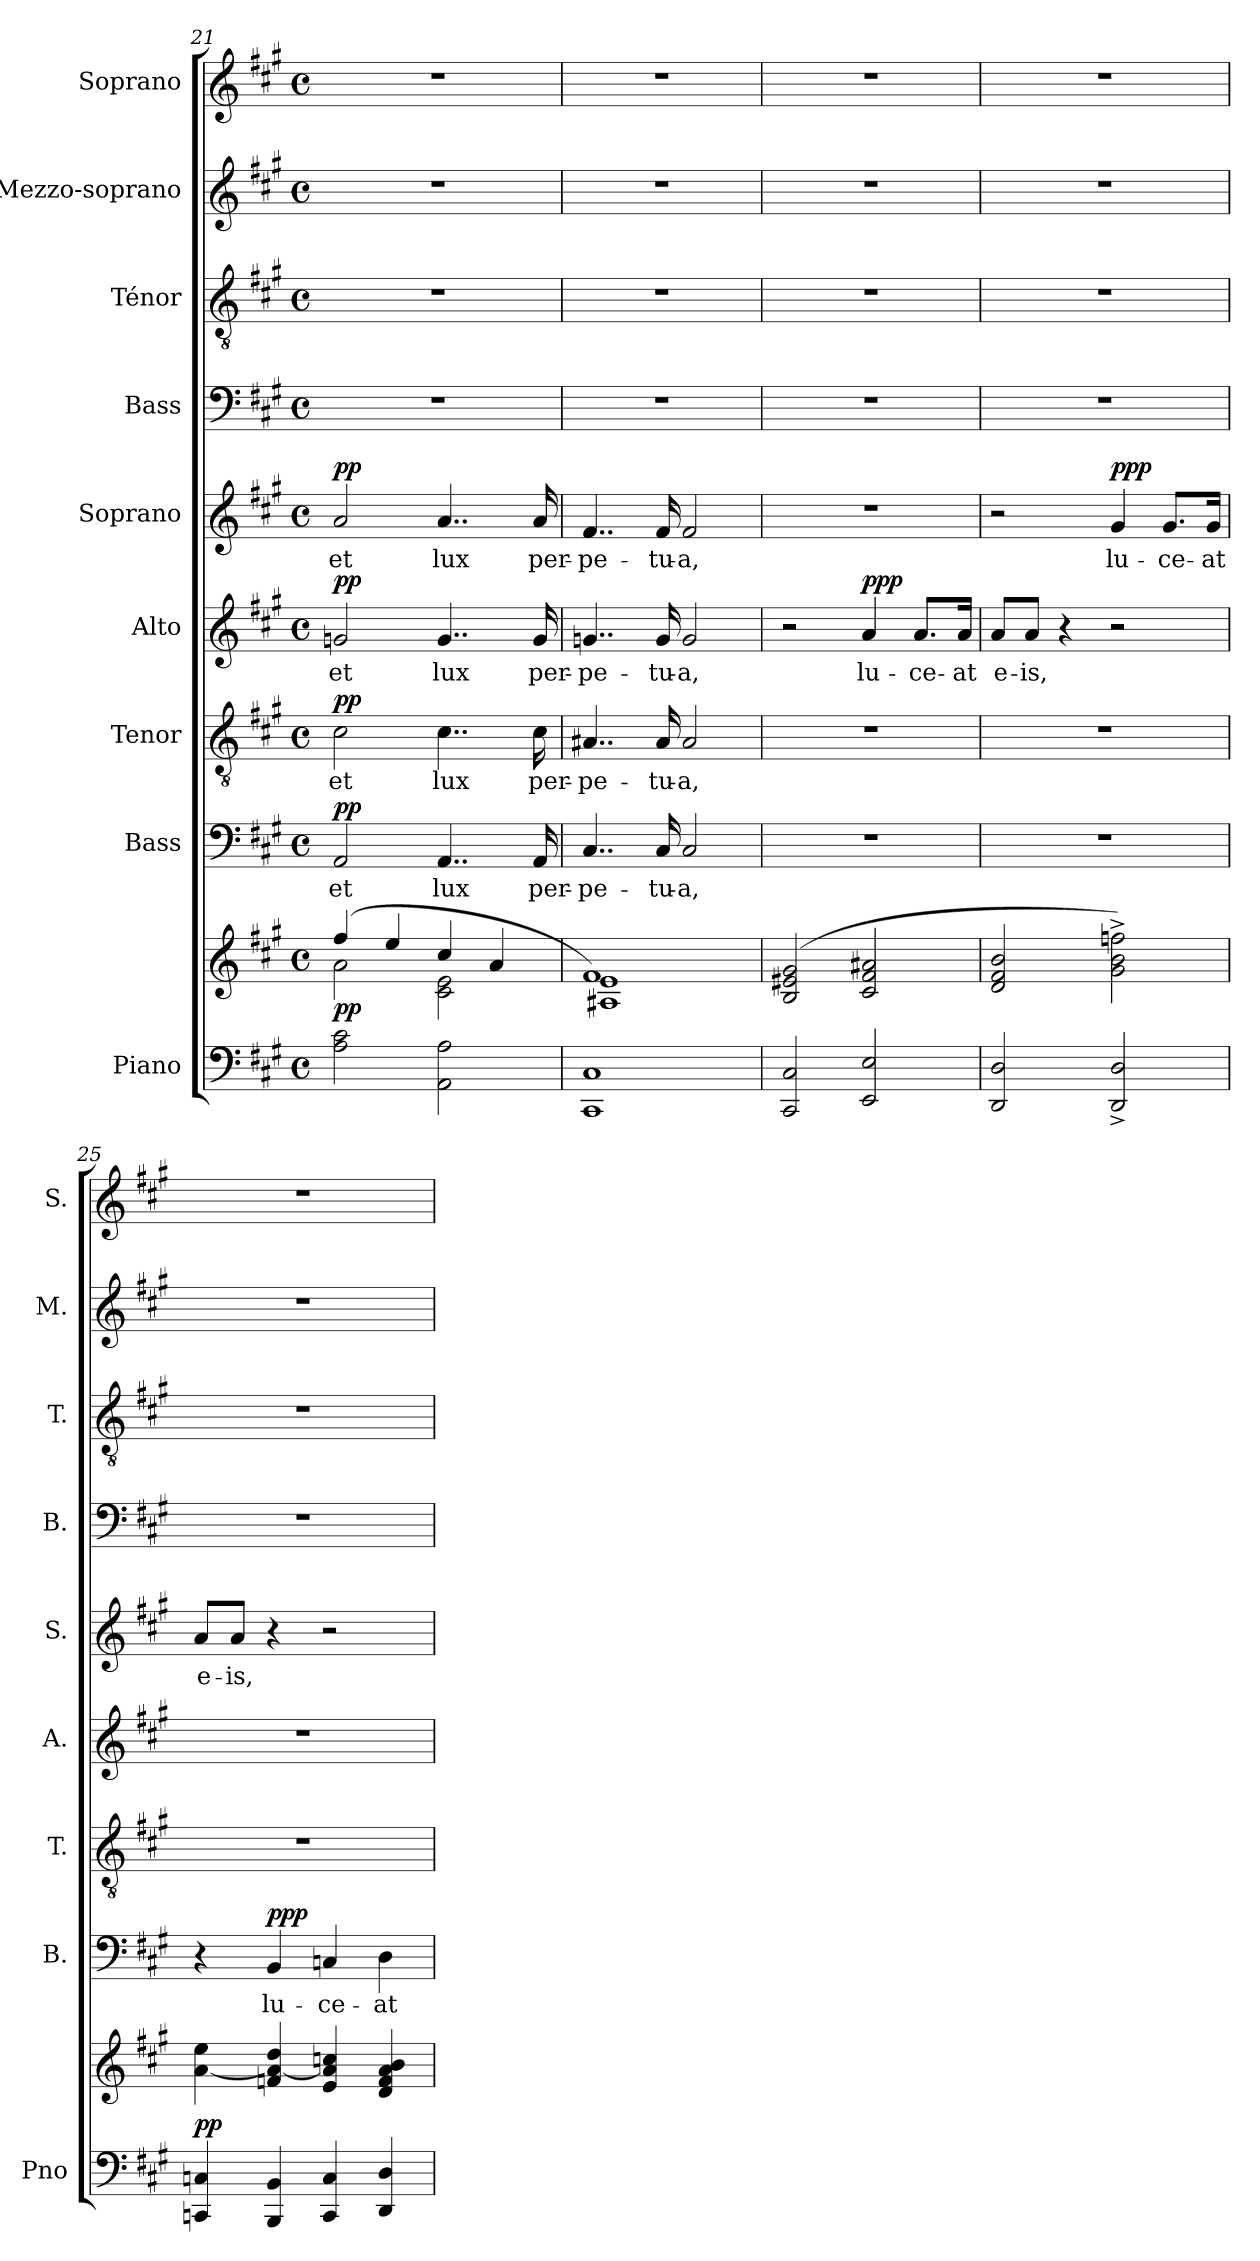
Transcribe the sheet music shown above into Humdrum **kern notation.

**kern	**kern	**dynam	**kern	**text	**dynam	**kern	**text	**dynam	**kern	**text	**dynam	**kern	**text	**dynam	**kern	**kern	**kern	**kern
*part9	*part9	*part9	*part8	*part8	*part8	*part7	*part7	*part7	*part6	*part6	*part6	*part5	*part5	*part5	*part4	*part3	*part2	*part1
*staff10	*staff9	*staff9/10	*staff8	*staff8	*staff8	*staff7	*staff7	*staff7	*staff6	*staff6	*staff6	*staff5	*staff5	*staff5	*staff4	*staff3	*staff2	*staff1
*I"Piano	*	*	*I"Bass	*	*	*I"Tenor	*	*	*I"Alto	*	*	*I"Soprano	*	*	*I"Bass	*I"Ténor	*I"Mezzo-soprano	*I"Soprano
*I'Pno	*	*	*I'B.	*	*	*I'T.	*	*	*I'A.	*	*	*I'S.	*	*	*I'B.	*I'T.	*I'M.	*I'S.
*clefF4	*clefG2	*	*clefF4	*	*	*clefGv2	*	*	*clefG2	*	*	*clefG2	*	*	*clefF4	*clefGv2	*clefG2	*clefG2
*	*	*	*	*	*	*	*	*	*ITrd2c3	*	*	*	*	*	*	*	*	*
*k[f#c#g#]	*k[f#c#g#]	*	*k[f#c#g#]	*	*	*k[f#c#g#]	*	*	*k[f#c#g#d#a#e#]	*	*	*k[f#c#g#]	*	*	*k[f#c#g#]	*k[f#c#g#]	*k[f#c#g#]	*k[f#c#g#]
*M4/4	*M4/4	*	*M4/4	*	*	*M4/4	*	*	*M4/4	*	*	*M4/4	*	*	*M4/4	*M4/4	*M4/4	*M4/4
*met(c)	*met(c)	*	*met(c)	*	*	*met(c)	*	*	*met(c)	*	*	*met(c)	*	*	*met(c)	*met(c)	*met(c)	*met(c)
=21	=21	=21	=21	=21	=21	=21	=21	=21	=21	=21	=21	=21	=21	=21	=21	=21	=21	=21
*	*^	*	*	*	*	*	*	*	*	*	*	*	*	*	*	*	*	*
!	!	!	!LO:DY:b	!	!	!LO:DY:a	!	!	!LO:DY:a	!	!	!LO:DY:a	!	!	!LO:DY:a	!	!	!	!
2A\ 2c#\	(4ff#/	2a\	pp	2AA/	et	pp	2c#\	et	pp	2eni/	et	pp	2a/	et	pp	1r	1r	1r	1r
.	4ee/	.	.	.	.	.	.	.	.	.	.	.	.	.	.	.	.	.	.
2AA\ 2A\	4cc#/	2c#\ 2e\	.	4..AA/	lux	.	4..c#\	lux	.	4..ei/	lux	.	4..a/	lux	.	.	.	.	.
.	4a/	.	.	.	.	.	.	.	.	.	.	.	.	.	.	.	.	.	.
.	.	.	.	16AA/	per-	.	16c#\	per-	.	16ei/	per-	.	16a/	per-	.	.	.	.	.
!!LO:LB:g=z
=22	=22	=22	=22	=22	=22	=22	=22	=22	=22	=22	=22	=22	=22	=22	=22	=22	=22	=22	=22
1CC# 1C#	1f#)	1A#X 1e	.	4..C#/	-pe-	.	4..A#X/	-pe-	.	4..eni/	-pe-	.	4..f#/	-pe-	.	1r	1r	1r	1r
.	.	.	.	16C#/	-tu-	.	16A#/	-tu-	.	16ei/	-tu-	.	16f#/	-tu-	.	.	.	.	.
.	.	.	.	2C#/	-a,	.	2A#/	-a,	.	2ei/	-a,	.	2f#/	-a,	.	.	.	.	.
*	*v	*v	*	*	*	*	*	*	*	*	*	*	*	*	*	*	*	*	*
=23	=23	=23	=23	=23	=23	=23	=23	=23	=23	=23	=23	=23	=23	=23	=23	=23	=23	=23
2CC#/ 2C#/	(2B/ 2e#X/ 2g#/	.	1r	.	.	1r	.	.	2r	.	.	1r	.	.	1r	1r	1r	1r
!	!	!	!	!	!	!	!	!	!	!	!LO:DY:a	!	!	!	!	!	!	!
2EE/ 2E/	2c#/ 2f#/ 2a#X/	.	.	.	.	.	.	.	4f#i/	lu-	ppp	.	.	.	.	.	.	.
.	.	.	.	.	.	.	.	.	8.f#i/L	-ce-	.	.	.	.	.	.	.	.
.	.	.	.	.	.	.	.	.	16f#i/Jk	-at	.	.	.	.	.	.	.	.
=24	=24	=24	=24	=24	=24	=24	=24	=24	=24	=24	=24	=24	=24	=24	=24	=24	=24	=24
2DD/ 2D/	2d/ 2f#/ 2b/	.	1r	.	.	1r	.	.	8f#i/L	e-	.	2r	.	.	1r	1r	1r	1r
.	.	.	.	.	.	.	.	.	8f#i/J	-is,	.	.	.	.	.	.	.	.
.	.	.	.	.	.	.	.	.	4r	.	.	.	.	.	.	.	.	.
!	!	!	!	!	!	!	!	!	!	!	!	!	!	!LO:DY:a	!	!	!	!
2DD/^ 2D/^	2g#\^ 2b\^ 2ffn\^)	.	.	.	.	.	.	.	2r	.	.	4g#/	lu-	ppp	.	.	.	.
.	.	.	.	.	.	.	.	.	.	.	.	8.g#/L	-ce-	.	.	.	.	.
.	.	.	.	.	.	.	.	.	.	.	.	16g#/Jk	-at	.	.	.	.	.
=25	=25	=25	=25	=25	=25	=25	=25	=25	=25	=25	=25	=25	=25	=25	=25	=25	=25	=25
!	!	!LO:DY:a=2	!	!	!	!	!	!	!	!	!	!	!	!	!	!	!	!
4CCn/ 4Cn/	[4a\ 4ee\	pp	4r	.	.	1r	.	.	1r	.	.	8a/L	e-	.	1r	1r	1r	1r
.	.	.	.	.	.	.	.	.	.	.	.	8a/J	-is,	.	.	.	.	.
!	!	!	!	!	!LO:DY:a	!	!	!	!	!	!	!	!	!	!	!	!	!
4BBB/ 4BB/	4fn/ 4a/_ 4dd/	.	4BB/	lu-	ppp	.	.	.	.	.	.	4r	.	.	.	.	.	.
4CC/ 4C/	4e/ 4a/] 4ccn/	.	4Cn/	-ce-	.	.	.	.	.	.	.	2r	.	.	.	.	.	.
4DD/ 4D/	4d/ 4f/ 4a/ 4b/	.	4D\	-at	.	.	.	.	.	.	.	.	.	.	.	.	.	.
=	=	=	=	=	=	=	=	=	=	=	=	=	=	=	=	=	=	=
*-	*-	*-	*-	*-	*-	*-	*-	*-	*-	*-	*-	*-	*-	*-	*-	*-	*-	*-
